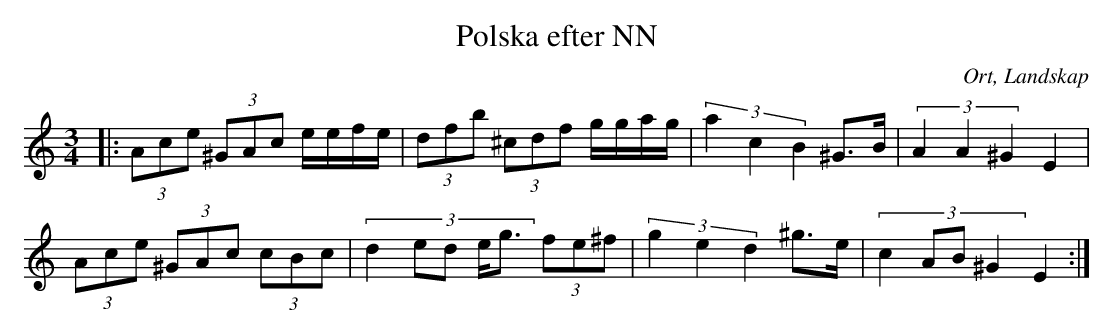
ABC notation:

X:1
T:Polska efter NN
O:Ort, Landskap
M:3/4
L:1/8
K:C
|: (3 Ace (3^GAc e/e/f/e/| (3 dfb (3^cdf g/g/a/g/|(3:2:3 a2 c2 B2 ^G>B|(3:2:3 A2 A2 ^G2 E2|
(3 Ace (3^GAc (3cBc| (3:2:5 d2 ed e<g (3fe^f|(3:2:3 g2 e2 d2 ^g>e|(3:2:4 c2 AB ^G2 E2:|
